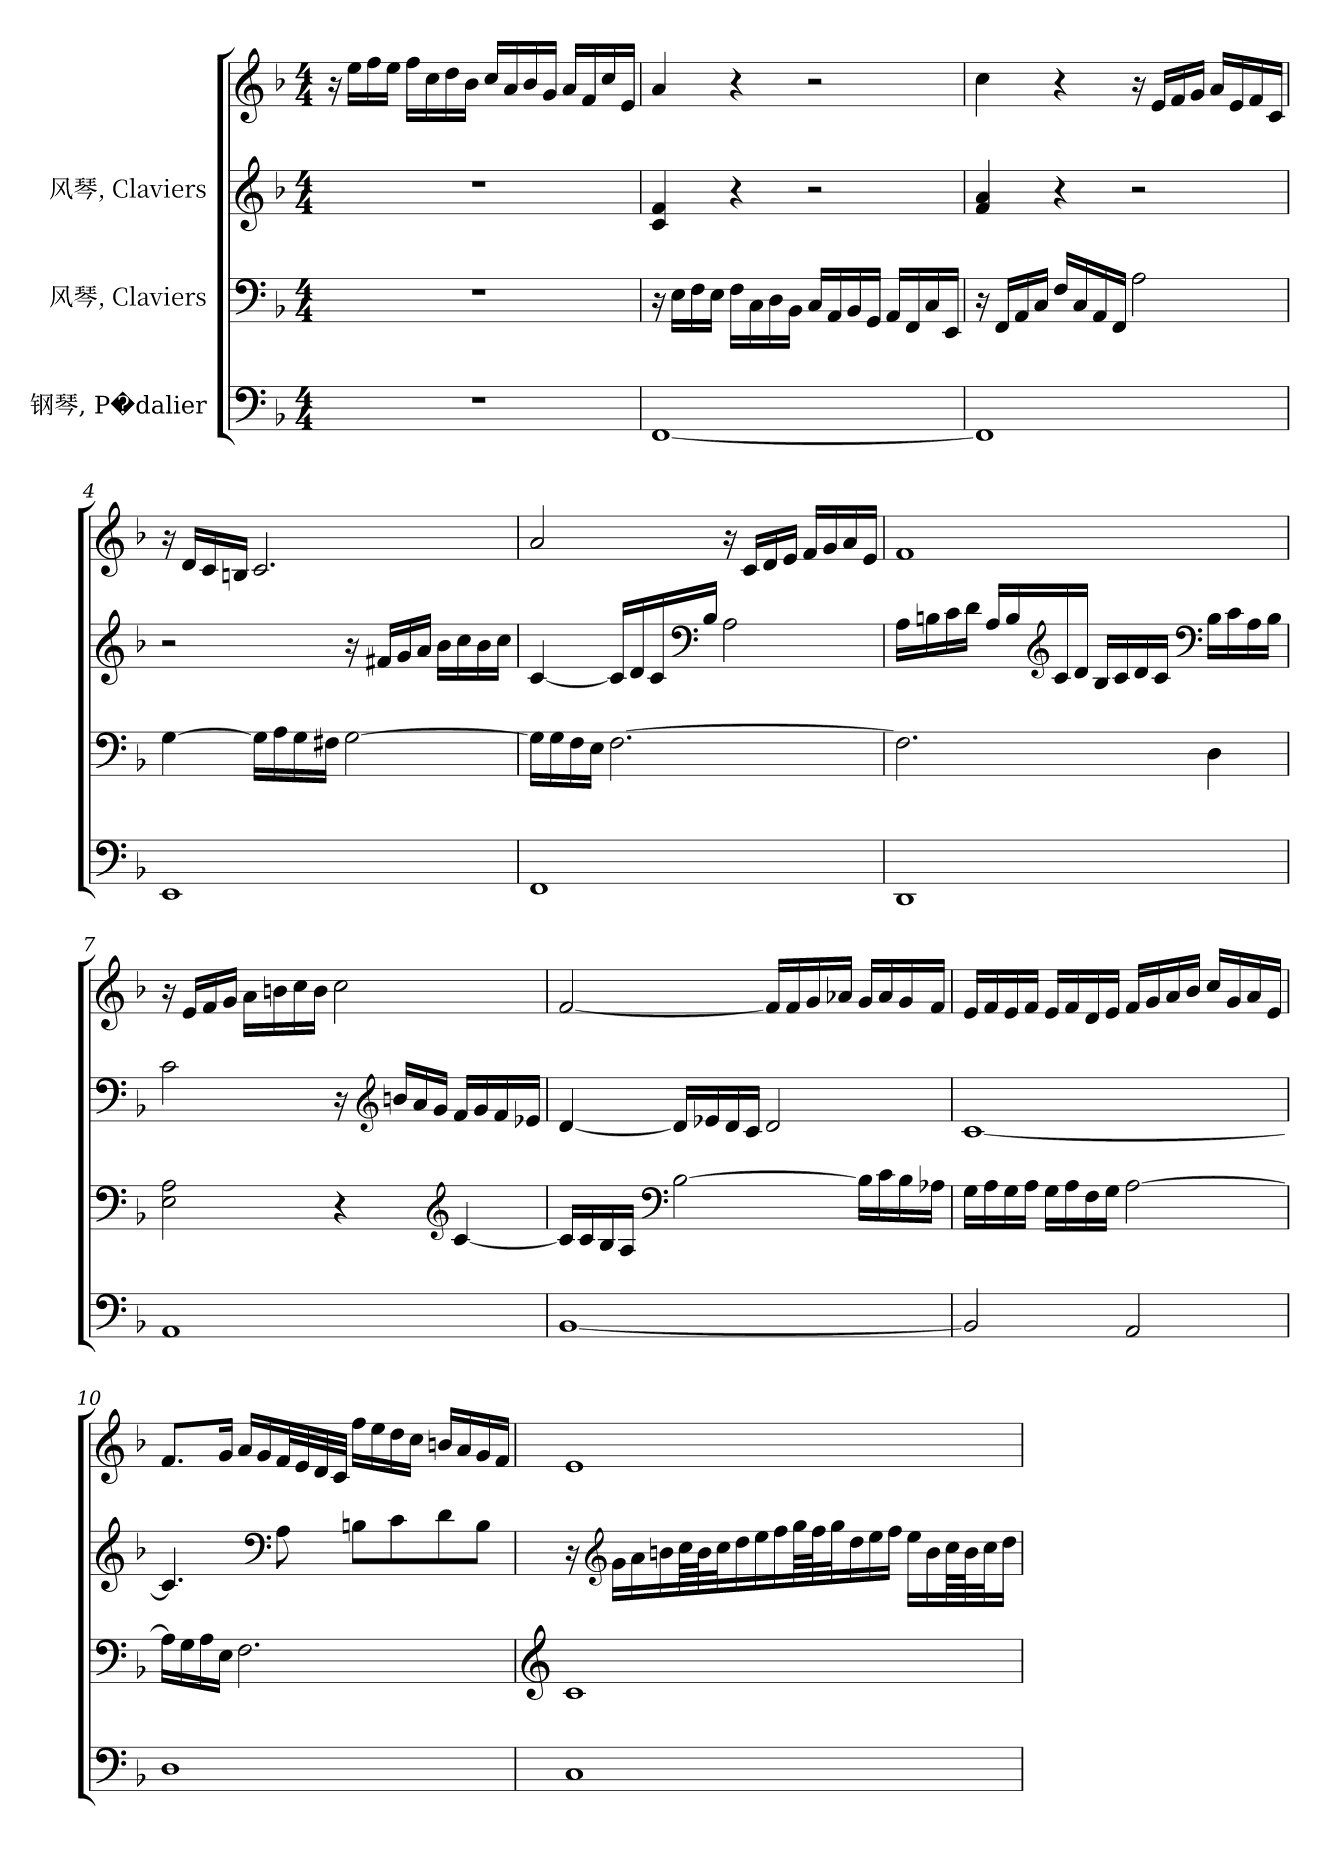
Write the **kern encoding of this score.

**kern	**kern	**kern	**kern
*part3	*part2	*part1	*part1
*staff4	*staff3	*staff2	*staff1
*I"钢琴, P�dalier	*I"风琴, Claviers	*I"风琴, Claviers	*
*clefF4	*clefF4	*clefG2	*clefG2
*k[b-]	*k[b-]	*k[b-]	*k[b-]
*M4/4	*M4/4	*M4/4	*M4/4
*MM74	*MM74	*MM74	*MM74
=1	=1	=1	=1
1r	1r	1r	16r
.	.	.	16ee\LL
.	.	.	16ff\
.	.	.	16ee\JJ
.	.	.	16ff\LL
.	.	.	16cc\
.	.	.	16dd\
.	.	.	16b-\JJ
.	.	.	16cc/LL
.	.	.	16a/
.	.	.	16b-/
.	.	.	16g/JJ
.	.	.	16a/LL
.	.	.	16f/
.	.	.	16cc/
.	.	.	16e/JJ
=2	=2	=2	=2
[1FF	16r	4c/ 4f/	4a/
.	16E\LL	.	.
.	16F\	.	.
.	16E\JJ	.	.
.	16F\LL	4r	4r
.	16C\	.	.
.	16D\	.	.
.	16BB-\JJ	.	.
.	16C/LL	2r	2r
.	16AA/	.	.
.	16BB-/	.	.
.	16GG/JJ	.	.
.	16AA/LL	.	.
.	16FF/	.	.
.	16C/	.	.
.	16EE/JJ	.	.
!!LO:LB:g=z
=3	=3	=3	=3
1FF]	16r	4f/ 4a/	4cc\
.	16FF/LL	.	.
.	16AA/	.	.
.	16C/JJ	.	.
.	16F/LL	4r	4r
.	16C/	.	.
.	16AA/	.	.
.	16FF/JJ	.	.
.	2A\	2r	16r
.	.	.	16e/LL
.	.	.	16f/
.	.	.	16g/JJ
.	.	.	16a/LL
.	.	.	16e/
.	.	.	16f/
.	.	.	16c/JJ
=4	=4	=4	=4
1EE	[4G\	2r	16r
.	.	.	16d/LL
.	.	.	16c/
.	.	.	16Bn/JJ
.	16G\LL]	.	2.c/
.	16A\	.	.
.	16G\	.	.
.	16F#X\JJ	.	.
.	[2G\	16r	.
.	.	16f#X/LL	.
.	.	16g/	.
.	.	16a/JJ	.
.	.	16b-\LL	.
.	.	16cc\	.
.	.	16b-\	.
.	.	16cc\JJ	.
!!LO:LB:g=z
=5	=5	=5	=5
1FF	16G\LL]	[4c/	2a/
.	16G\	.	.
.	16F\	.	.
.	16E\JJ	.	.
.	[2.F\	16c/LL]	.
.	.	16d/	.
.	.	16c/	.
*	*	*clefF4	*
.	.	16B-/JJ	.
.	.	2A\	16r
.	.	.	16c/LL
.	.	.	16d/
.	.	.	16e/JJ
.	.	.	16f/LL
.	.	.	16g/
.	.	.	16a/
.	.	.	16e/JJ
=6	=6	=6	=6
1DD	2.F\]	16A\LL	1f
.	.	16Bn\	.
.	.	16c\	.
.	.	16d\JJ	.
.	.	16A/LL	.
.	.	16B/	.
*	*	*clefG2	*
.	.	16c/	.
.	.	16d/JJ	.
.	.	16B/LL	.
.	.	16c/	.
.	.	16d/	.
.	.	16c/JJ	.
*	*	*clefF4	*
.	4D\	16B\LL	.
.	.	16c\	.
.	.	16A\	.
.	.	16B\JJ	.
!!LO:PB:g=z
=7	=7	=7	=7
1AA	2E\ 2A\	2c\	16r
.	.	.	16e/LL
.	.	.	16f/
.	.	.	16g/JJ
.	.	.	16a\LL
.	.	.	16bn\
.	.	.	16cc\
.	.	.	16b\JJ
.	4r	16r	2cc\
*	*	*clefG2	*
.	.	16bn/LL	.
.	.	16a/	.
.	.	16g/JJ	.
*	*clefG2	*	*
.	[4c/	16f/LL	.
.	.	16g/	.
.	.	16f/	.
.	.	16e-X/JJ	.
=8	=8	=8	=8
[1BB-	16c/LL]	[4d/	[2f/
.	16c/	.	.
.	16B-/	.	.
.	16A/JJ	.	.
*	*clefF4	*	*
.	[2B-\	16d/LL]	.
.	.	16e-X/	.
.	.	16d/	.
.	.	16c/JJ	.
.	.	2d/	16f/LL]
.	.	.	16f/
.	.	.	16g/
.	.	.	16a-X/JJ
.	16B-\LL]	.	16g/LL
.	16c\	.	16a-/
.	16B-\	.	16g/
.	16A-X\JJ	.	16f/JJ
!!LO:LB:g=z
=9	=9	=9	=9
2BB-/]	16G\LL	[1c	16e/LL
.	16A\	.	16f/
.	16G\	.	16e/
.	16A\JJ	.	16f/JJ
.	16G\LL	.	16e/LL
.	16A\	.	16f/
.	16F\	.	16d/
.	16G\JJ	.	16e/JJ
2AA/	[2A\	.	16f/LL
.	.	.	16g/
.	.	.	16a/
.	.	.	16b-/JJ
.	.	.	16cc/LL
.	.	.	16g/
.	.	.	16a/
.	.	.	16e/JJ
=10	=10	=10	=10
1D	16A\LL]	4.c/]	8.f/L
.	16G\	.	.
.	16A\	.	.
.	16E\JJ	.	16g/Jk
.	2.F\	.	16a/LL
.	.	.	16g/
*	*	*clefF4	*
.	.	8A\	32f/L
.	.	.	32e/
.	.	.	32d/
.	.	.	32c/JJJ
.	.	8Bn\L	16ff\LL
.	.	.	16ee\
.	.	8c\	16dd\
.	.	.	16cc\JJ
.	.	8d\	16bn/LL
.	.	.	16a/
.	.	8B\J	16g/
.	.	.	16f/JJ
!!LO:LB:g=z
=11	=11	=11	=11
*	*clefG2	*	*
1C	1c	16r	1e
*	*	*clefG2	*
.	.	16g\LL	.
.	.	16a\	.
.	.	16bn\	.
.	.	64cc\LL	.
.	.	64b\J	.
.	.	32cc\J	.
.	.	16dd\	.
.	.	16ee\	.
.	.	16ff\	.
.	.	64gg\LL	.
.	.	64ff\J	.
.	.	32gg\J	.
.	.	16dd\	.
.	.	16ee\	.
.	.	16ff\JJ	.
.	.	16ee\LL	.
.	.	16b\	.
.	.	64cc\LL	.
.	.	64b\J	.
.	.	32cc\J	.
.	.	16dd\JJ	.
=	=	=	=
*-	*-	*-	*-
